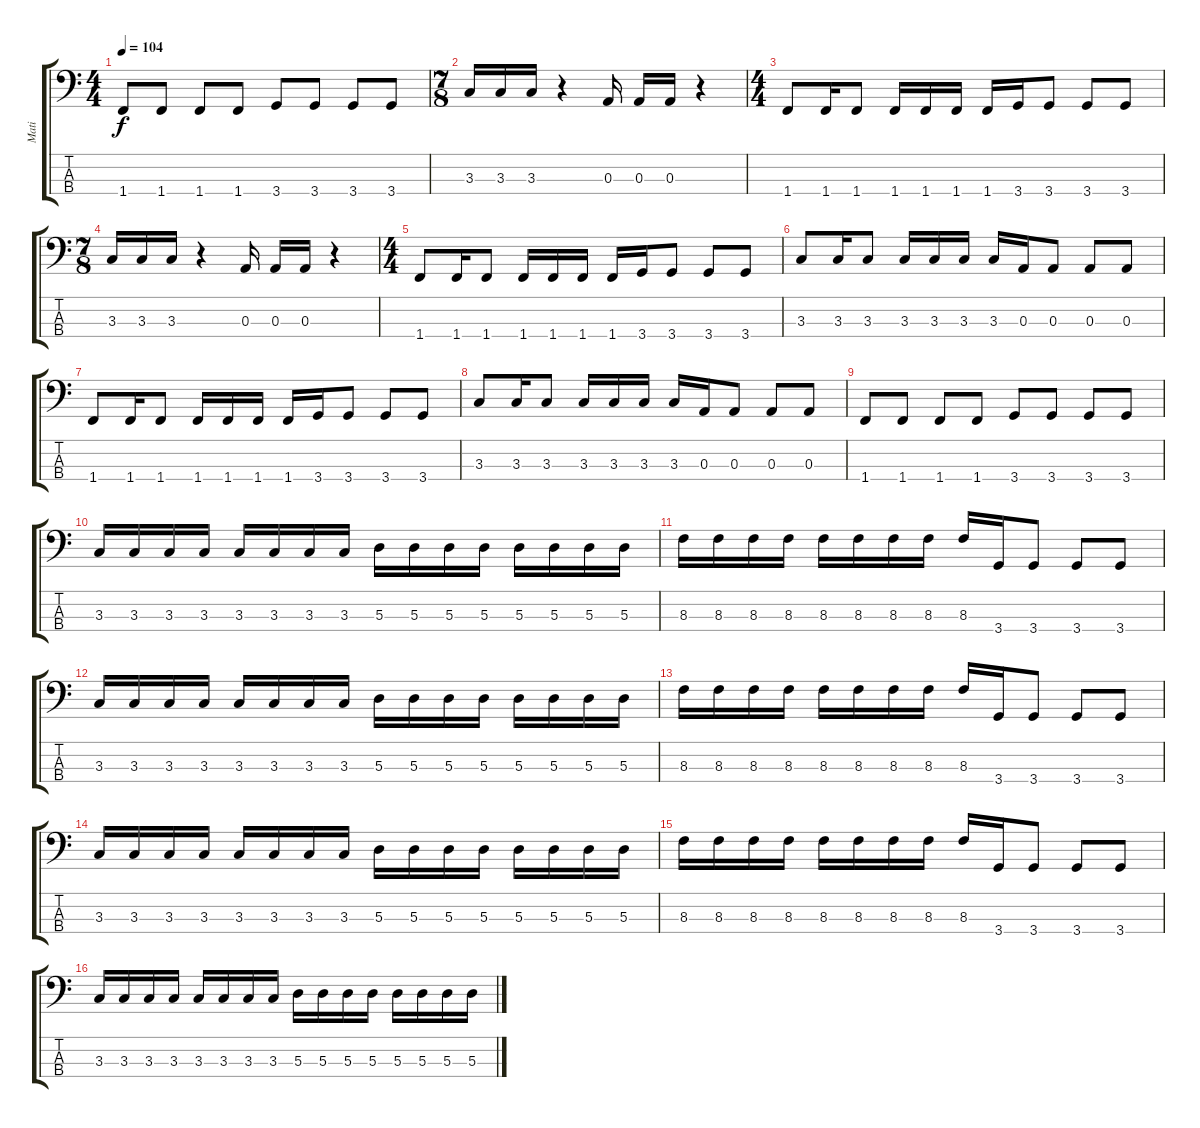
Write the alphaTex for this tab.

\track ("Mati" "Mati") {instrument electricbasspick}
\staff {score tabs}
\tuning (G2 D2 A1 E1) {hide}
\ts (4 4)
\tempo 104
\clef f4
\ks c
1.4.8{dy f} 1.4.8 1.4.8 1.4.8 3.4.8 3.4.8 3.4.8 3.4.8 |
\ts (7 8)
3.3.16 3.3.16 3.3.16 r.4 0.3.16 0.3.16 0.3.16 r.4 |
\ts (4 4)
1.4.8 1.4.16 1.4.8 1.4.16 1.4.16 1.4.16 1.4.16 3.4.16 3.4.8 3.4.8 3.4.8 |
\ts (7 8)
3.3.16 3.3.16 3.3.16 r.4 0.3.16 0.3.16 0.3.16 r.4 |
\ts (4 4)
1.4.8 1.4.16 1.4.8 1.4.16 1.4.16 1.4.16 1.4.16 3.4.16 3.4.8 3.4.8 3.4.8 |
3.3.8 3.3.16 3.3.8 3.3.16 3.3.16 3.3.16 3.3.16 0.3.16 0.3.8 0.3.8 0.3.8 |
1.4.8 1.4.16 1.4.8 1.4.16 1.4.16 1.4.16 1.4.16 3.4.16 3.4.8 3.4.8 3.4.8 |
3.3.8 3.3.16 3.3.8 3.3.16 3.3.16 3.3.16 3.3.16 0.3.16 0.3.8 0.3.8 0.3.8 |
1.4.8 1.4.8 1.4.8 1.4.8 3.4.8 3.4.8 3.4.8 3.4.8 |
3.3.16 3.3.16 3.3.16 3.3.16 3.3.16 3.3.16 3.3.16 3.3.16 5.3.16 5.3.16 5.3.16 5.3.16 5.3.16 5.3.16 5.3.16 5.3.16 |
8.3.16 8.3.16 8.3.16 8.3.16 8.3.16 8.3.16 8.3.16 8.3.16 8.3.16 3.4.16 3.4.8 3.4.8 3.4.8 |
3.3.16 3.3.16 3.3.16 3.3.16 3.3.16 3.3.16 3.3.16 3.3.16 5.3.16 5.3.16 5.3.16 5.3.16 5.3.16 5.3.16 5.3.16 5.3.16 |
8.3.16 8.3.16 8.3.16 8.3.16 8.3.16 8.3.16 8.3.16 8.3.16 8.3.16 3.4.16 3.4.8 3.4.8 3.4.8 |
3.3.16 3.3.16 3.3.16 3.3.16 3.3.16 3.3.16 3.3.16 3.3.16 5.3.16 5.3.16 5.3.16 5.3.16 5.3.16 5.3.16 5.3.16 5.3.16 |
8.3.16 8.3.16 8.3.16 8.3.16 8.3.16 8.3.16 8.3.16 8.3.16 8.3.16 3.4.16 3.4.8 3.4.8 3.4.8 |
3.3.16 3.3.16 3.3.16 3.3.16 3.3.16 3.3.16 3.3.16 3.3.16 5.3.16 5.3.16 5.3.16 5.3.16 5.3.16 5.3.16 5.3.16 5.3.16
